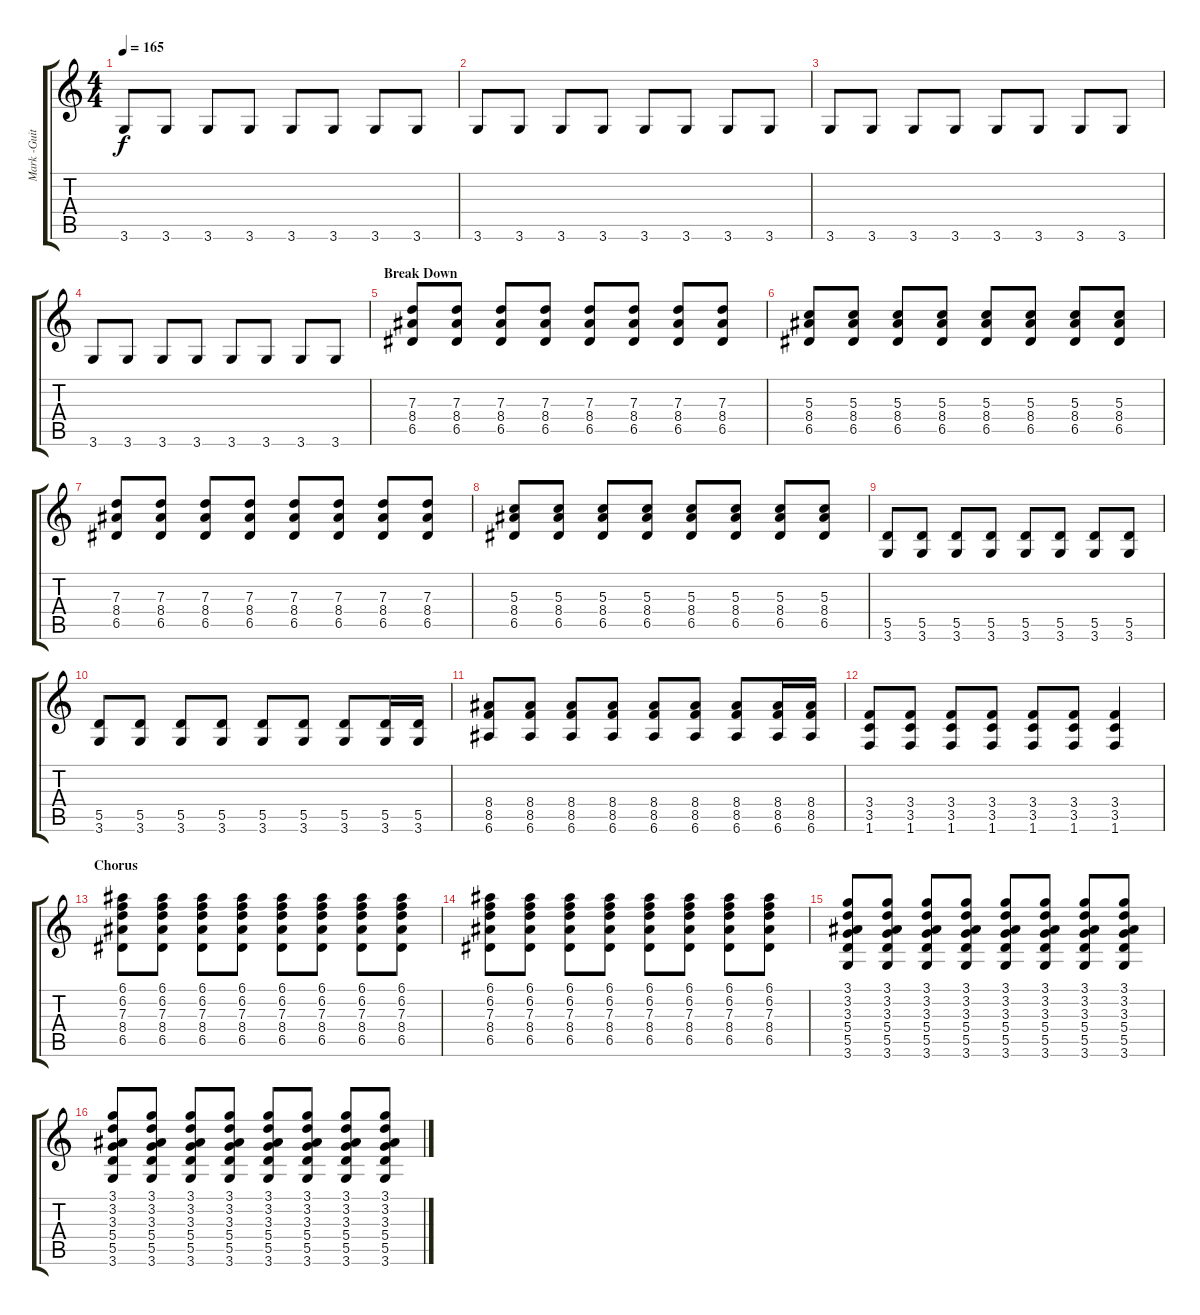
\track ("Mark -Guitar" "Mark -Guit") {instrument overdrivenguitar}
\staff {score tabs}
\tuning (E4 B3 G3 D3 A2 E2) {hide}
\ts (4 4)
\tempo 165
\clef g2
\ks c
3.6.8{dy f} 3.6.8 3.6.8 3.6.8 3.6.8 3.6.8 3.6.8 3.6.8 |
3.6.8 3.6.8 3.6.8 3.6.8 3.6.8 3.6.8 3.6.8 3.6.8 |
3.6.8 3.6.8 3.6.8 3.6.8 3.6.8 3.6.8 3.6.8 3.6.8 |
3.6.8 3.6.8 3.6.8 3.6.8 3.6.8 3.6.8 3.6.8 3.6.8 |
\section ("" "Break Down")
(7.3 8.4 6.5).8{volume 12 balance 13 instrument overdrivenguitar} (7.3 8.4 6.5).8 (7.3 8.4 6.5).8 (7.3 8.4 6.5).8 (7.3 8.4 6.5).8 (7.3 8.4 6.5).8 (7.3 8.4 6.5).8 (7.3 8.4 6.5).8 |
(5.3 8.4 6.5).8 (5.3 8.4 6.5).8 (5.3 8.4 6.5).8 (5.3 8.4 6.5).8 (5.3 8.4 6.5).8 (5.3 8.4 6.5).8 (5.3 8.4 6.5).8 (5.3 8.4 6.5).8 |
(7.3 8.4 6.5).8 (7.3 8.4 6.5).8 (7.3 8.4 6.5).8 (7.3 8.4 6.5).8 (7.3 8.4 6.5).8 (7.3 8.4 6.5).8 (7.3 8.4 6.5).8 (7.3 8.4 6.5).8 |
(5.3 8.4 6.5).8 (5.3 8.4 6.5).8 (5.3 8.4 6.5).8 (5.3 8.4 6.5).8 (5.3 8.4 6.5).8 (5.3 8.4 6.5).8 (5.3 8.4 6.5).8 (5.3 8.4 6.5).8 |
(5.5 3.6).8 (5.5 3.6).8 (5.5 3.6).8 (5.5 3.6).8 (5.5 3.6).8 (5.5 3.6).8 (5.5 3.6).8 (5.5 3.6).8 |
(5.5 3.6).8 (5.5 3.6).8 (5.5 3.6).8 (5.5 3.6).8 (5.5 3.6).8 (5.5 3.6).8 (5.5 3.6).8 (5.5 3.6).16 (5.5 3.6).16 |
(8.4 8.5 6.6).8 (8.4 8.5 6.6).8 (8.4 8.5 6.6).8 (8.4 8.5 6.6).8 (8.4 8.5 6.6).8 (8.4 8.5 6.6).8 (8.4 8.5 6.6).8 (8.4 8.5 6.6).16 (8.4 8.5 6.6).16 |
(3.4 3.5 1.6).8 (3.4 3.5 1.6).8 (3.4 3.5 1.6).8 (3.4 3.5 1.6).8 (3.4 3.5 1.6).8 (3.4 3.5 1.6).8 (3.4 3.5 1.6).4 |
\section ("" "Chorus")
(6.1 6.2 7.3 8.4 6.5).8 (6.1 6.2 7.3 8.4 6.5).8 (6.1 6.2 7.3 8.4 6.5).8 (6.1 6.2 7.3 8.4 6.5).8 (6.1 6.2 7.3 8.4 6.5).8 (6.1 6.2 7.3 8.4 6.5).8 (6.1 6.2 7.3 8.4 6.5).8 (6.1 6.2 7.3 8.4 6.5).8 |
(6.1 6.2 7.3 8.4 6.5).8 (6.1 6.2 7.3 8.4 6.5).8 (6.1 6.2 7.3 8.4 6.5).8 (6.1 6.2 7.3 8.4 6.5).8 (6.1 6.2 7.3 8.4 6.5).8 (6.1 6.2 7.3 8.4 6.5).8 (6.1 6.2 7.3 8.4 6.5).8 (6.1 6.2 7.3 8.4 6.5).8 |
(3.1 3.2 3.3 5.4 5.5 3.6).8 (3.1 3.2 3.3 5.4 5.5 3.6).8 (3.1 3.2 3.3 5.4 5.5 3.6).8 (3.1 3.2 3.3 5.4 5.5 3.6).8 (3.1 3.2 3.3 5.4 5.5 3.6).8 (3.1 3.2 3.3 5.4 5.5 3.6).8 (3.1 3.2 3.3 5.4 5.5 3.6).8 (3.1 3.2 3.3 5.4 5.5 3.6).8 |
(3.1 3.2 3.3 5.4 5.5 3.6).8 (3.1 3.2 3.3 5.4 5.5 3.6).8 (3.1 3.2 3.3 5.4 5.5 3.6).8 (3.1 3.2 3.3 5.4 5.5 3.6).8 (3.1 3.2 3.3 5.4 5.5 3.6).8 (3.1 3.2 3.3 5.4 5.5 3.6).8 (3.1 3.2 3.3 5.4 5.5 3.6).8 (3.1 3.2 3.3 5.4 5.5 3.6).8
